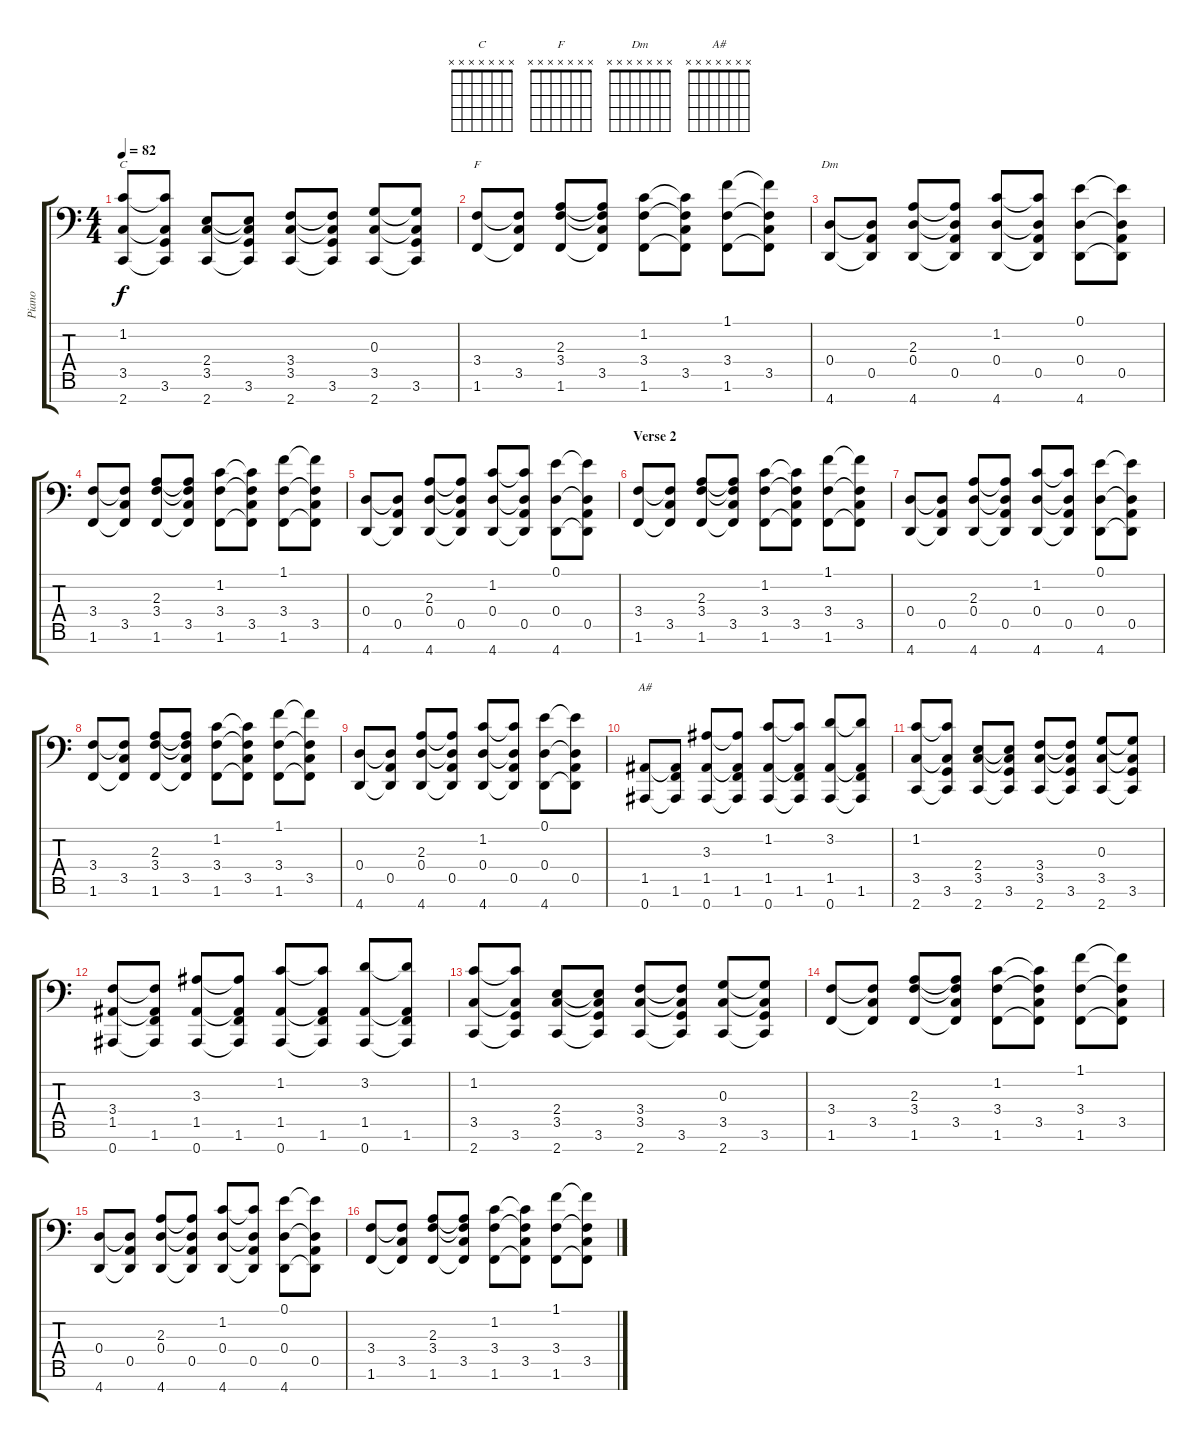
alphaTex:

\track ("Piano" "Piano") {instrument acousticgrandpiano}
\staff {score tabs}
\tuning (E4 B3 G3 D3 A2 E2 Bb1) {hide}
\chord ("C" x x x x x x x) {firstfret 0}
\chord ("F" x x x x x x x) {firstfret 0}
\chord ("Dm" x x x x x x x) {firstfret 0}
\chord ("A#" x x x x x x x) {firstfret 0}
\ts (4 4)
\tempo 82
\clef f4
\ks c
(1.2 3.5 2.7).8{ch "C" dy f} (1.2{t} 3.5{t} 3.6 2.7{t}).8 (2.4 3.5 2.7).8 (2.4{t} 3.5{t} 3.6 2.7{t}).8 (3.4 3.5 2.7).8 (3.4{t} 3.5{t} 3.6 2.7{t}).8 (0.3 3.5 2.7).8 (0.3{t} 3.5{t} 3.6 2.7{t}).8 |
(3.4 1.6).8{ch "F"} (3.4{t} 3.5 1.6{t}).8 (2.3 3.4 1.6).8 (2.3{t} 3.4{t} 3.5 1.6{t}).8 (1.2 3.4 1.6).8 (1.2{t} 3.4{t} 3.5 1.6{t}).8 (1.1 3.4 1.6).8 (1.1{t} 3.4{t} 3.5 1.6{t}).8 |
(0.4 4.7).8{ch "Dm"} (0.4{t} 0.5 4.7{t}).8 (2.3 0.4 4.7).8 (2.3{t} 0.4{t} 0.5 4.7{t}).8 (1.2 0.4 4.7).8 (1.2{t} 0.4{t} 0.5 4.7{t}).8 (0.1 0.4 4.7).8 (0.1{t} 0.4{t} 0.5 4.7{t}).8 |
(3.4 1.6).8 (3.4{t} 3.5 1.6{t}).8 (2.3 3.4 1.6).8 (2.3{t} 3.4{t} 3.5 1.6{t}).8 (1.2 3.4 1.6).8 (1.2{t} 3.4{t} 3.5 1.6{t}).8 (1.1 3.4 1.6).8 (1.1{t} 3.4{t} 3.5 1.6{t}).8 |
(0.4 4.7).8 (0.4{t} 0.5 4.7{t}).8 (2.3 0.4 4.7).8 (2.3{t} 0.4{t} 0.5 4.7{t}).8 (1.2 0.4 4.7).8 (1.2{t} 0.4{t} 0.5 4.7{t}).8 (0.1 0.4 4.7).8 (0.1{t} 0.4{t} 0.5 4.7{t}).8 |
\section ("" "Verse 2")
(3.4 1.6).8 (3.4{t} 3.5 1.6{t}).8 (2.3 3.4 1.6).8 (2.3{t} 3.4{t} 3.5 1.6{t}).8 (1.2 3.4 1.6).8 (1.2{t} 3.4{t} 3.5 1.6{t}).8 (1.1 3.4 1.6).8 (1.1{t} 3.4{t} 3.5 1.6{t}).8 |
(0.4 4.7).8 (0.4{t} 0.5 4.7{t}).8 (2.3 0.4 4.7).8 (2.3{t} 0.4{t} 0.5 4.7{t}).8 (1.2 0.4 4.7).8 (1.2{t} 0.4{t} 0.5 4.7{t}).8 (0.1 0.4 4.7).8 (0.1{t} 0.4{t} 0.5 4.7{t}).8 |
(3.4 1.6).8 (3.4{t} 3.5 1.6{t}).8 (2.3 3.4 1.6).8 (2.3{t} 3.4{t} 3.5 1.6{t}).8 (1.2 3.4 1.6).8 (1.2{t} 3.4{t} 3.5 1.6{t}).8 (1.1 3.4 1.6).8 (1.1{t} 3.4{t} 3.5 1.6{t}).8 |
(0.4 4.7).8 (0.4{t} 0.5 4.7{t}).8 (2.3 0.4 4.7).8 (2.3{t} 0.4{t} 0.5 4.7{t}).8 (1.2 0.4 4.7).8 (1.2{t} 0.4{t} 0.5 4.7{t}).8 (0.1 0.4 4.7).8 (0.1{t} 0.4{t} 0.5 4.7{t}).8 |
(1.5 0.7).8{ch "A#"} (1.5{t} 1.6 0.7{t}).8 (3.3 1.5 0.7).8 (3.3{t} 1.5{t} 1.6 0.7{t}).8 (1.2 1.5 0.7).8 (1.2{t} 1.5{t} 1.6 0.7{t}).8 (3.2 1.5 0.7).8 (3.2{t} 1.5{t} 1.6 0.7{t}).8 |
(1.2 3.5 2.7).8 (1.2{t} 3.5{t} 3.6 2.7{t}).8 (2.4 3.5 2.7).8 (2.4{t} 3.5{t} 3.6 2.7{t}).8 (3.4 3.5 2.7).8 (3.4{t} 3.5{t} 3.6 2.7{t}).8 (0.3 3.5 2.7).8 (0.3{t} 3.5{t} 3.6 2.7{t}).8 |
(3.4 1.5 0.7).8 (3.4{t} 1.5{t} 1.6 0.7{t}).8 (3.3 1.5 0.7).8 (3.3{t} 1.5{t} 1.6 0.7{t}).8 (1.2 1.5 0.7).8 (1.2{t} 1.5{t} 1.6 0.7{t}).8 (3.2 1.5 0.7).8 (3.2{t} 1.5{t} 1.6 0.7{t}).8 |
(1.2 3.5 2.7).8 (1.2{t} 3.5{t} 3.6 2.7{t}).8 (2.4 3.5 2.7).8 (2.4{t} 3.5{t} 3.6 2.7{t}).8 (3.4 3.5 2.7).8 (3.4{t} 3.5{t} 3.6 2.7{t}).8 (0.3 3.5 2.7).8 (0.3{t} 3.5{t} 3.6 2.7{t}).8 |
(3.4 1.6).8 (3.4{t} 3.5 1.6{t}).8 (2.3 3.4 1.6).8 (2.3{t} 3.4{t} 3.5 1.6{t}).8 (1.2 3.4 1.6).8 (1.2{t} 3.4{t} 3.5 1.6{t}).8 (1.1 3.4 1.6).8 (1.1{t} 3.4{t} 3.5 1.6{t}).8 |
(0.4 4.7).8 (0.4{t} 0.5 4.7{t}).8 (2.3 0.4 4.7).8 (2.3{t} 0.4{t} 0.5 4.7{t}).8 (1.2 0.4 4.7).8 (1.2{t} 0.4{t} 0.5 4.7{t}).8 (0.1 0.4 4.7).8 (0.1{t} 0.4{t} 0.5 4.7{t}).8 |
(3.4 1.6).8 (3.4{t} 3.5 1.6{t}).8 (2.3 3.4 1.6).8 (2.3{t} 3.4{t} 3.5 1.6{t}).8 (1.2 3.4 1.6).8 (1.2{t} 3.4{t} 3.5 1.6{t}).8 (1.1 3.4 1.6).8 (1.1{t} 3.4{t} 3.5 1.6{t}).8
